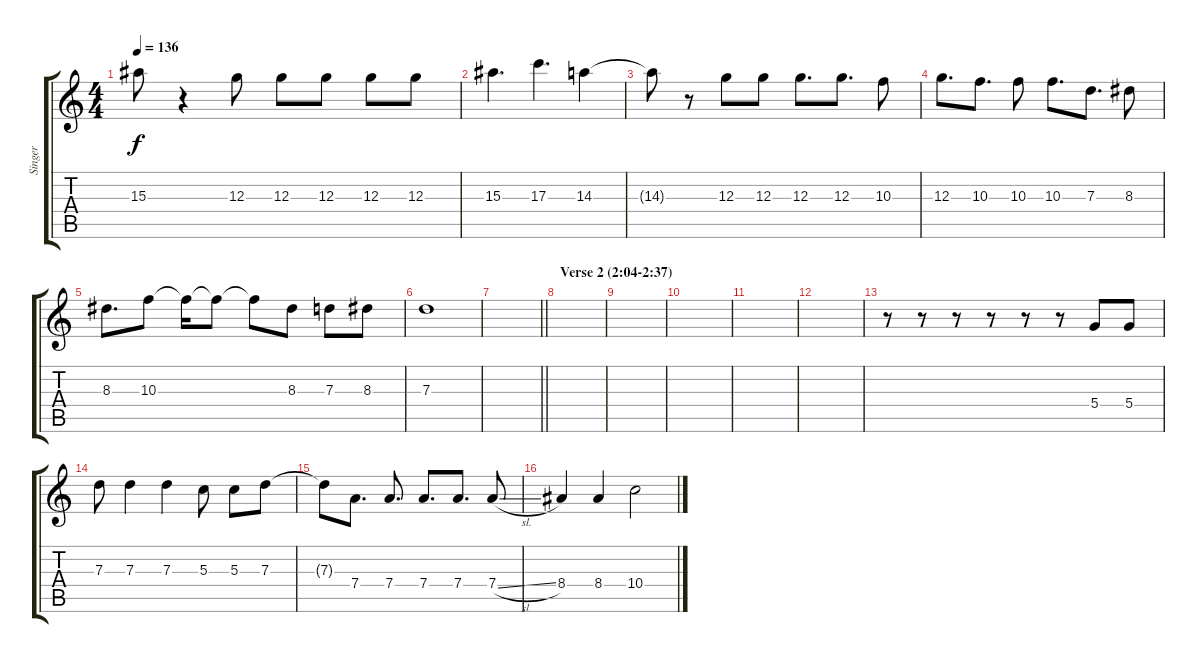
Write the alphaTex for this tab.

\track ("Singer" "Singer") {instrument overdrivenguitar}
\staff {score tabs}
\tuning (E4 B3 G3 D3 A2 E2) {hide}
\ts (4 4)
\tempo 136
\clef g2
\ks c
15.3{t}.8{dy f} r.4 12.3.8 12.3.8 12.3.8 12.3.8 12.3.8 |
15.3.4{d} 17.3.4{d} 14.3.4 |
14.3{t}.8 r.8 12.3.8 12.3.8 12.3.8{d} 12.3.8{d} 10.3.8 |
12.3.8{d} 10.3.8{d} 10.3.8 10.3.8{d} 7.3.8{d} 8.3.8 |
8.3.8{d} 10.3.8 10.3{t}.16 10.3{t}.8 10.3{t}.8 8.3.8 7.3.8 8.3.8 |
7.3.1 |
\barLineRight lightlight
|
\section ("" "Verse 2 (2:04-2:37)")
|
|
|
|
|
r.8 r.8 r.8 r.8 r.8 r.8 5.4.8 5.4.8 |
7.3.8 7.3.4 7.3.4 5.3.8 5.3.8 7.3.8 |
7.3{t}.8 7.4.8{d} 7.4.8{d} 7.4.8{d} 7.4.8{d} 7.4{sl}.8 |
8.4.4 8.4.4 10.4.2
